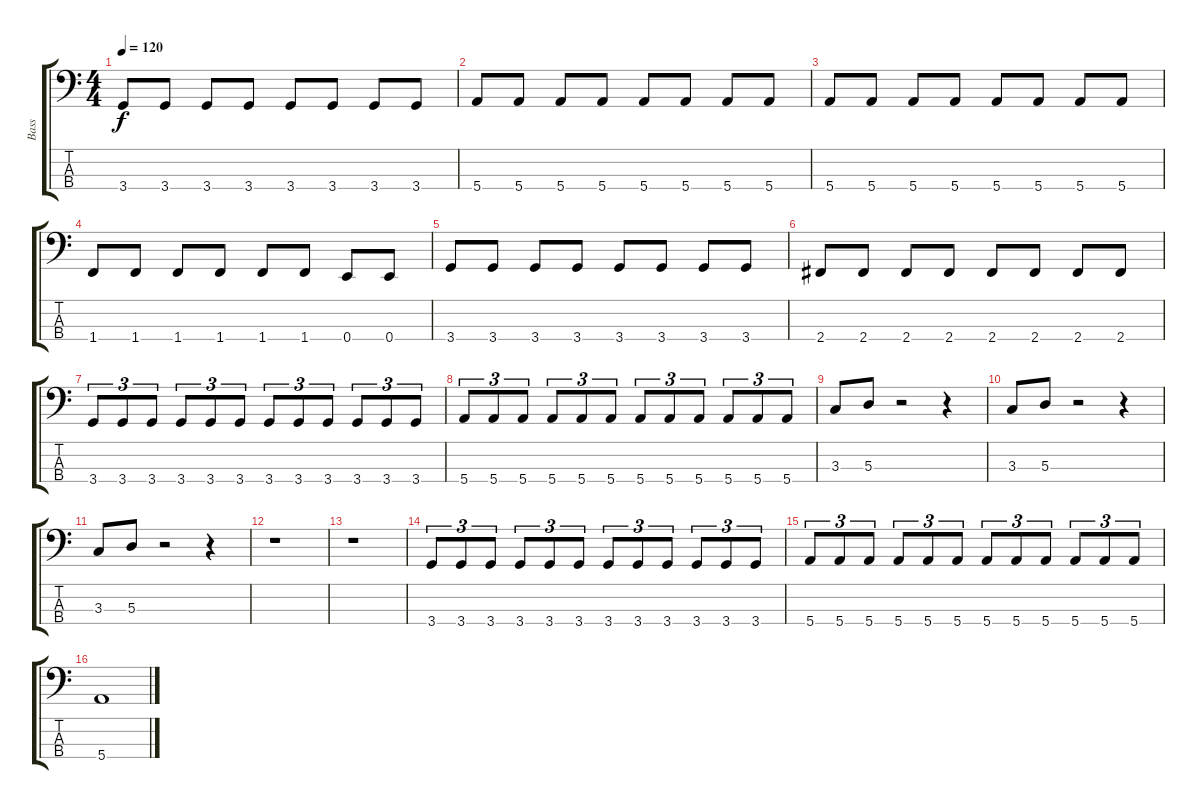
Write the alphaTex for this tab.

\track ("Bass" "Bass") {instrument electricbasspick}
\staff {score tabs}
\tuning (G2 D2 A1 E1) {hide}
\ts (4 4)
\tempo 120
\clef f4
\ks c
3.4.8{dy f} 3.4.8 3.4.8 3.4.8 3.4.8 3.4.8 3.4.8 3.4.8 |
5.4.8 5.4.8 5.4.8 5.4.8 5.4.8 5.4.8 5.4.8 5.4.8 |
5.4.8 5.4.8 5.4.8 5.4.8 5.4.8 5.4.8 5.4.8 5.4.8 |
1.4.8 1.4.8 1.4.8 1.4.8 1.4.8 1.4.8 0.4.8 0.4.8 |
3.4.8 3.4.8 3.4.8 3.4.8 3.4.8 3.4.8 3.4.8 3.4.8 |
2.4.8 2.4.8 2.4.8 2.4.8 2.4.8 2.4.8 2.4.8 2.4.8 |
3.4.8{tu (3 2)} 3.4.8{tu (3 2)} 3.4.8{tu (3 2)} 3.4.8{tu (3 2)} 3.4.8{tu (3 2)} 3.4.8{tu (3 2)} 3.4.8{tu (3 2)} 3.4.8{tu (3 2)} 3.4.8{tu (3 2)} 3.4.8{tu (3 2)} 3.4.8{tu (3 2)} 3.4.8{tu (3 2)} |
5.4.8{tu (3 2)} 5.4.8{tu (3 2)} 5.4.8{tu (3 2)} 5.4.8{tu (3 2)} 5.4.8{tu (3 2)} 5.4.8{tu (3 2)} 5.4.8{tu (3 2)} 5.4.8{tu (3 2)} 5.4.8{tu (3 2)} 5.4.8{tu (3 2)} 5.4.8{tu (3 2)} 5.4.8{tu (3 2)} |
3.3.8 5.3.8 r.2 r.4 |
3.3.8 5.3.8 r.2 r.4 |
3.3.8 5.3.8 r.2 r.4 |
r.1 |
r.1 |
3.4.8{tu (3 2)} 3.4.8{tu (3 2)} 3.4.8{tu (3 2)} 3.4.8{tu (3 2)} 3.4.8{tu (3 2)} 3.4.8{tu (3 2)} 3.4.8{tu (3 2)} 3.4.8{tu (3 2)} 3.4.8{tu (3 2)} 3.4.8{tu (3 2)} 3.4.8{tu (3 2)} 3.4.8{tu (3 2)} |
5.4.8{tu (3 2)} 5.4.8{tu (3 2)} 5.4.8{tu (3 2)} 5.4.8{tu (3 2)} 5.4.8{tu (3 2)} 5.4.8{tu (3 2)} 5.4.8{tu (3 2)} 5.4.8{tu (3 2)} 5.4.8{tu (3 2)} 5.4.8{tu (3 2)} 5.4.8{tu (3 2)} 5.4.8{tu (3 2)} |
5.4.1
